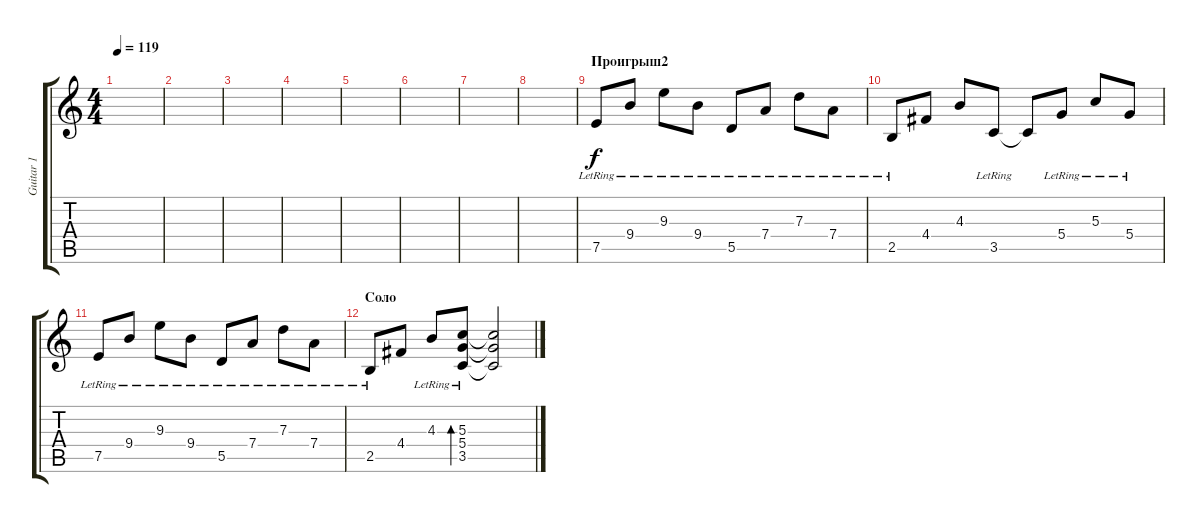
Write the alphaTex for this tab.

\track ("Guitar 1" "Guitar 1") {instrument acousticguitarsteel}
\staff {score tabs}
\tuning (E4 B3 G3 D3 A2 E2) {hide}
\ts (4 4)
\tempo 119
\clef g2
\ks c
|
|
|
|
|
|
|
|
\section ("" "Проигрыш2")
7.5{lr}.8 9.4{lr}.8 9.3{lr}.8 9.4{lr}.8 5.5{lr}.8 7.4{lr}.8 7.3{lr}.8 7.4{lr}.8 |
2.5{lr}.8 4.4.8 4.3.8 3.5{lr}.8 3.5{t}.8 5.4{lr}.8 5.3{lr}.8 5.4{lr}.8 |
7.5{lr}.8 9.4{lr}.8 9.3{lr}.8 9.4{lr}.8 5.5{lr}.8 7.4{lr}.8 7.3{lr}.8 7.4{lr}.8 |
\section ("" "Соло")
2.5{lr}.8 4.4.8 4.3{lr}.8 (5.3 5.4 3.5{lr}).8{bd 60} (5.3{t} 5.4{t} 3.5{t}).2
